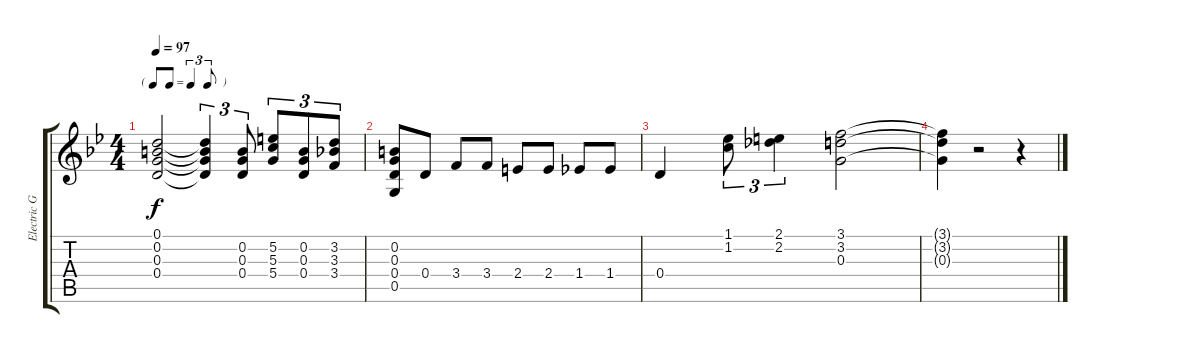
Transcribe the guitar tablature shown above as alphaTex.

\track ("Electric Guitar" "Electric G") {instrument electricguitarjazz}
\staff {score tabs}
\tuning (D4 B3 G3 D3 G2 D2) {hide}
\ts (4 4)
\tf triplet8th
\tempo 97
\clef g2
\ks bb
(0.1 0.2 0.3 0.4).2{dy f} (0.1{t} 0.2{t} 0.3{t} 0.4{t}).4{tu (3 2)} (0.2 0.3 0.4).8{tu (3 2)} (5.2 5.3 5.4).8{tu (3 2)} (0.2 0.3 0.4).8{tu (3 2)} (3.2 3.3 3.4).8{tu (3 2)} |
(0.2 0.3 0.4 0.5).8 0.4.8 3.4.8 3.4.8 2.4.8 2.4.8 1.4.8 1.4.8 |
0.4.4 (1.1 1.2).8{tu (3 2)} (2.1 2.2).4{tu (3 2)} (3.1 3.2 0.3).2 |
(3.1{t} 3.2{t} 0.3{t}).4 r.2 r.4
